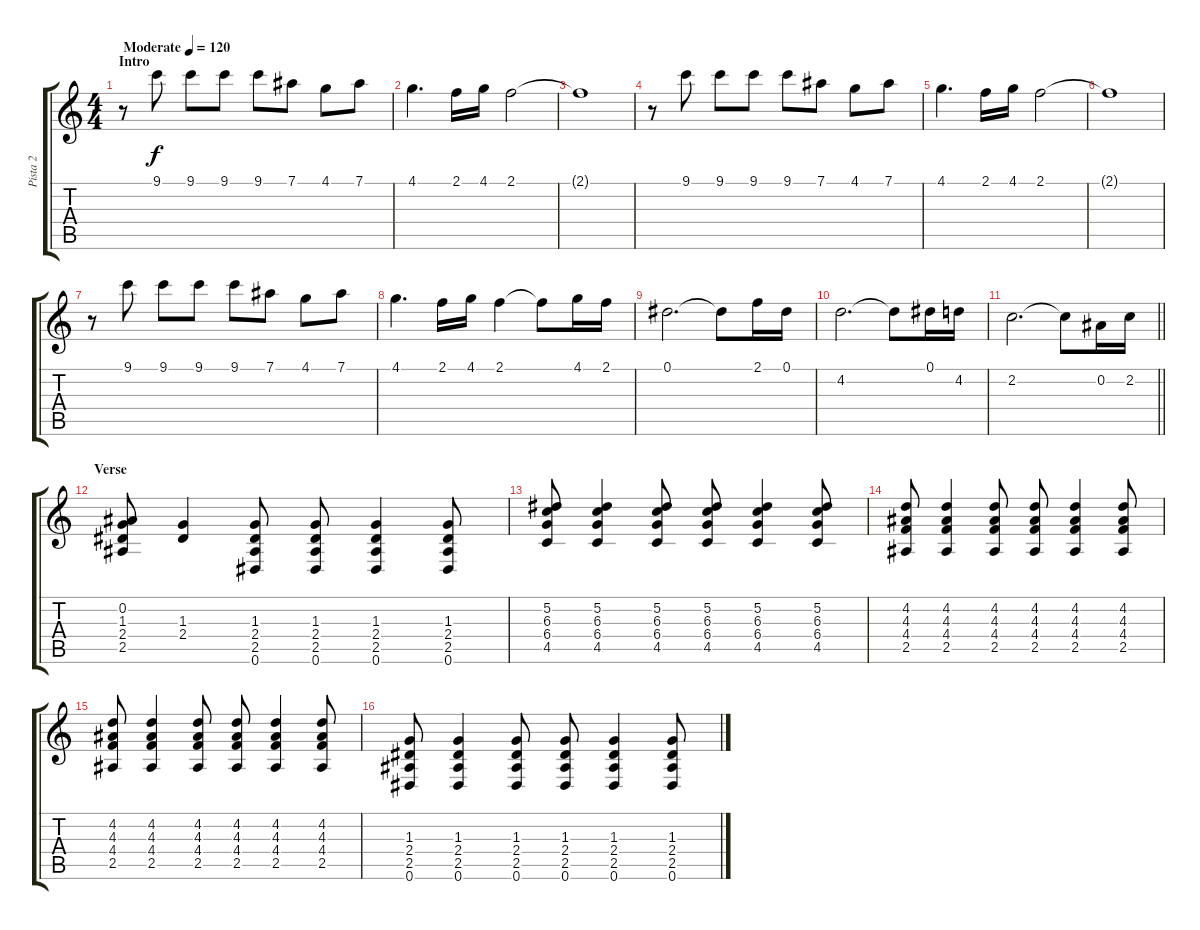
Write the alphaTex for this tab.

\track ("Pista 2" "Pista 2") {instrument overdrivenguitar}
\staff {score tabs}
\tuning (Eb4 Bb3 Gb3 Db3 Ab2 Eb2) {hide}
\ts (4 4)
\section ("" "Intro")
\tempo (120 "Moderate")
\clef g2
\ks c
r.8{dy f instrument overdrivenguitar} 9.1.8 9.1.8 9.1.8 9.1.8 7.1.8 4.1.8 7.1.8 |
4.1.4{d} 2.1.16 4.1.16 2.1.2 |
2.1{t}.1 |
r.8 9.1.8 9.1.8 9.1.8 9.1.8 7.1.8 4.1.8 7.1.8 |
4.1.4{d} 2.1.16 4.1.16 2.1.2 |
2.1{t}.1 |
r.8 9.1.8 9.1.8 9.1.8 9.1.8 7.1.8 4.1.8 7.1.8 |
4.1.4{d} 2.1.16 4.1.16 2.1.4 2.1{t}.8 4.1.16 2.1.16 |
0.1.2{d} 0.1{t}.8 2.1.16 0.1.16 |
4.2.2{d} 4.2{t}.8 0.1.16 4.2.16 |
\barLineRight lightlight
2.2.2{d} 2.2{t}.8 0.2.16 2.2.16 |
\section ("" "Verse")
(0.2 1.3 2.4 2.5).8 (1.3 2.4).4 (1.3 2.4 2.5 0.6).8 (1.3 2.4 2.5 0.6).8 (1.3 2.4 2.5 0.6).4 (1.3 2.4 2.5 0.6).8 |
(5.2 6.3 6.4 4.5).8 (5.2 6.3 6.4 4.5).4 (5.2 6.3 6.4 4.5).8 (5.2 6.3 6.4 4.5).8 (5.2 6.3 6.4 4.5).4 (5.2 6.3 6.4 4.5).8 |
(4.2 4.3 4.4 2.5).8 (4.2 4.3 4.4 2.5).4 (4.2 4.3 4.4 2.5).8 (4.2 4.3 4.4 2.5).8 (4.2 4.3 4.4 2.5).4 (4.2 4.3 4.4 2.5).8 |
(4.2 4.3 4.4 2.5).8 (4.2 4.3 4.4 2.5).4 (4.2 4.3 4.4 2.5).8 (4.2 4.3 4.4 2.5).8 (4.2 4.3 4.4 2.5).4 (4.2 4.3 4.4 2.5).8 |
(1.3 2.4 2.5 0.6).8 (1.3 2.4 2.5 0.6).4 (1.3 2.4 2.5 0.6).8 (1.3 2.4 2.5 0.6).8 (1.3 2.4 2.5 0.6).4 (1.3 2.4 2.5 0.6).8
